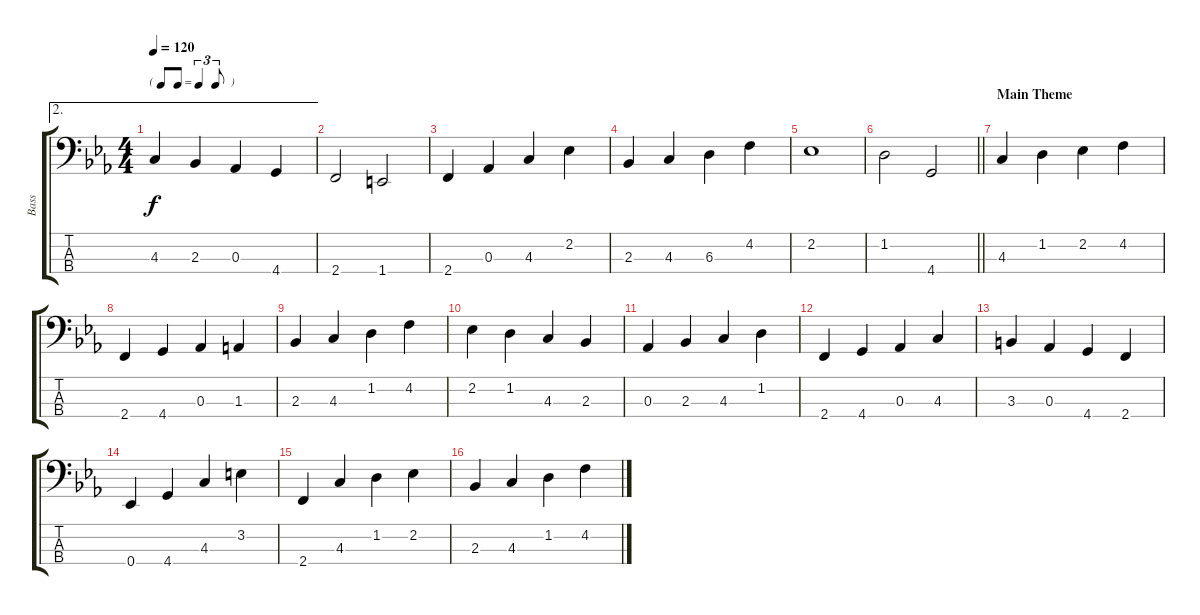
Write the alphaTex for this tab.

\track ("Bass" "Bass") {instrument acousticbass}
\staff {score tabs}
\tuning (Gb2 Db2 Ab1 Eb1) {hide}
\ae 2
\ts (4 4)
\tf triplet8th
\tempo 120
\clef f4
\ks eb
4.3.4{dy f} 2.3.4 0.3.4 4.4.4 |
2.4.2 1.4.2 |
2.4.4 0.3.4 4.3.4 2.2.4 |
2.3.4 4.3.4 6.3.4 4.2.4 |
2.2.1 |
\barLineRight lightlight
1.2.2 4.4.2 |
\section ("" "Main Theme")
4.3.4 1.2.4 2.2.4 4.2.4 |
2.4.4 4.4.4 0.3.4 1.3.4 |
2.3.4 4.3.4 1.2.4 4.2.4 |
2.2.4 1.2.4 4.3.4 2.3.4 |
0.3.4 2.3.4 4.3.4 1.2.4 |
2.4.4 4.4.4 0.3.4 4.3.4 |
3.3.4 0.3.4 4.4.4 2.4.4 |
0.4.4 4.4.4 4.3.4 3.2.4 |
2.4.4 4.3.4 1.2.4 2.2.4 |
2.3.4 4.3.4 1.2.4 4.2.4
